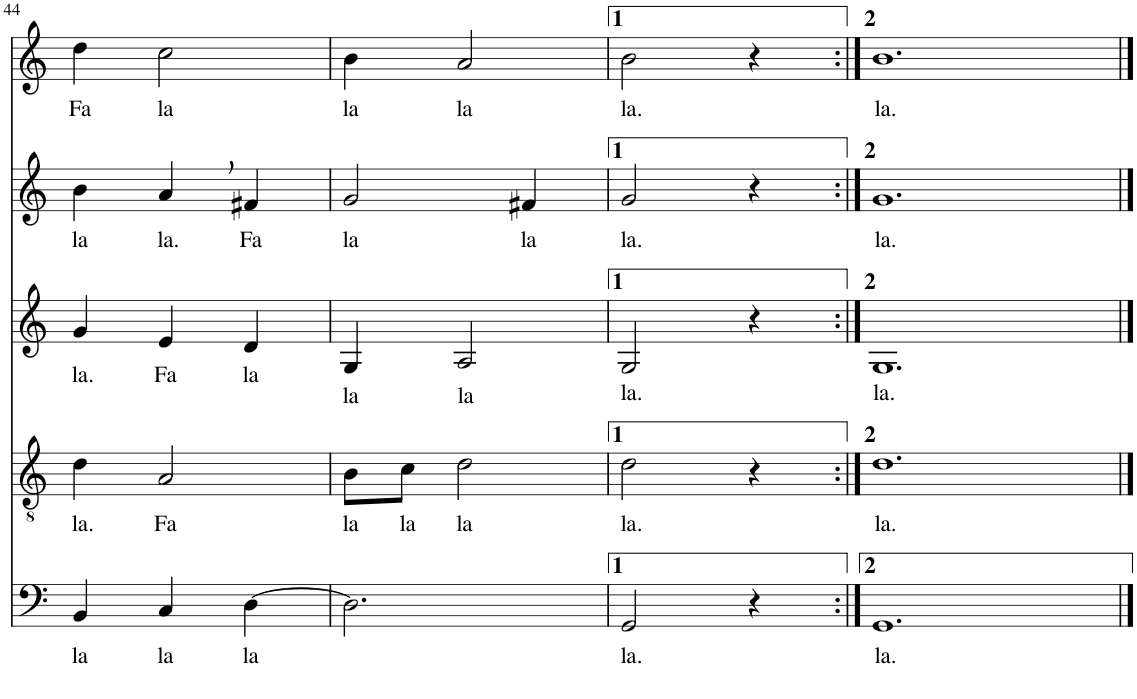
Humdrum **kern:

**kern	**text	**kern	**text	**kern	**text	**kern	**text	**kern	**text
*part5	*part5	*part4	*part4	*part3	*part3	*part2	*part2	*part1	*part1
*staff5	*staff5	*staff4	*staff4	*staff3	*staff3	*staff2	*staff2	*staff1	*staff1
*I"Bassi	*	*I"Tenor	*	*I"Contralti	*	*I"Soprani I	*	*I"Soprani II	*
!!LO:PB:g=z
*clefF4	*	*clefGv2	*	*clefG2	*	*clefG2	*	*clefG2	*
*	*	*	*	*	*	*Trd1c2	*	*Trd1c2	*
*k[]	*	*k[]	*	*k[]	*	*k[]	*	*k[]	*
*M3/4	*	*M3/4	*	*M3/4	*	*M3/4	*	*M3/4	*
=44	=44	=44	=44	=44	=44	=44	=44	=44	=44
!	!LO:LY:b	!	!LO:LY:b	!	!LO:LY:b	!	!LO:LY:b	!	!LO:LY:b
4BB/	la	4d\	la.	4g/	la.	4b\	la	4dd\	Fa
!	!LO:LY:b	!	!LO:LY:b	!	!LO:LY:b	!	!LO:LY:b	!	!LO:LY:b
4C/	la	2A/	Fa	4e/	Fa	4a,/	la.	2cc\	la
!	!LO:LY:b	!	!	!	!LO:LY:b	!	!LO:LY:b	!	!
[4D\	la	.	.	4d/	la	4f#X/	Fa	.	.
=45	=45	=45	=45	=45	=45	=45	=45	=45	=45
!	!	!	!LO:LY:b	!	!LO:LY:b	!	!LO:LY:b	!	!LO:LY:b
2.D\]	.	8B\L	la	4G/	la	2g/	la	4b\	la
!	!	!	!LO:LY:b	!	!	!	!	!	!
.	.	8c\J	la	.	.	.	.	.	.
!	!	!	!LO:LY:b	!	!LO:LY:b	!	!	!	!LO:LY:b
.	.	2d\	la	2A/	la	.	.	2a/	la
!	!	!	!	!	!	!	!LO:LY:b	!	!
.	.	.	.	.	.	4f#X/	la	.	.
=46	=46	=46	=46	=46	=46	=46	=46	=46	=46
!	!LO:LY:b	!	!LO:LY:b	!	!LO:LY:b	!	!LO:LY:b	!	!LO:LY:b
2GG/	la.	2d\	la.	2G/	la.	2g/	la.	2b\	la.
4r	.	4r	.	4r	.	4r	.	4r	.
=47:|!	=47:|!	=47:|!	=47:|!	=47:|!	=47:|!	=47:|!	=47:|!	=47:|!	=47:|!
!	!LO:LY:b	!	!LO:LY:b	!	!LO:LY:b	!	!LO:LY:b	!	!LO:LY:b
[2.GG	la.	[2.d	la.	[2.G	la.	[2.g	la.	[2.b	la.
==48	==48	==48	==48	==48	==48	==48	==48	==48	==48
2.GG]	.	2.d]	.	2.G]	.	2.g]	.	2.b]	.
=	=	=	=	=	=	=	=	=	=
*-	*-	*-	*-	*-	*-	*-	*-	*-	*-
